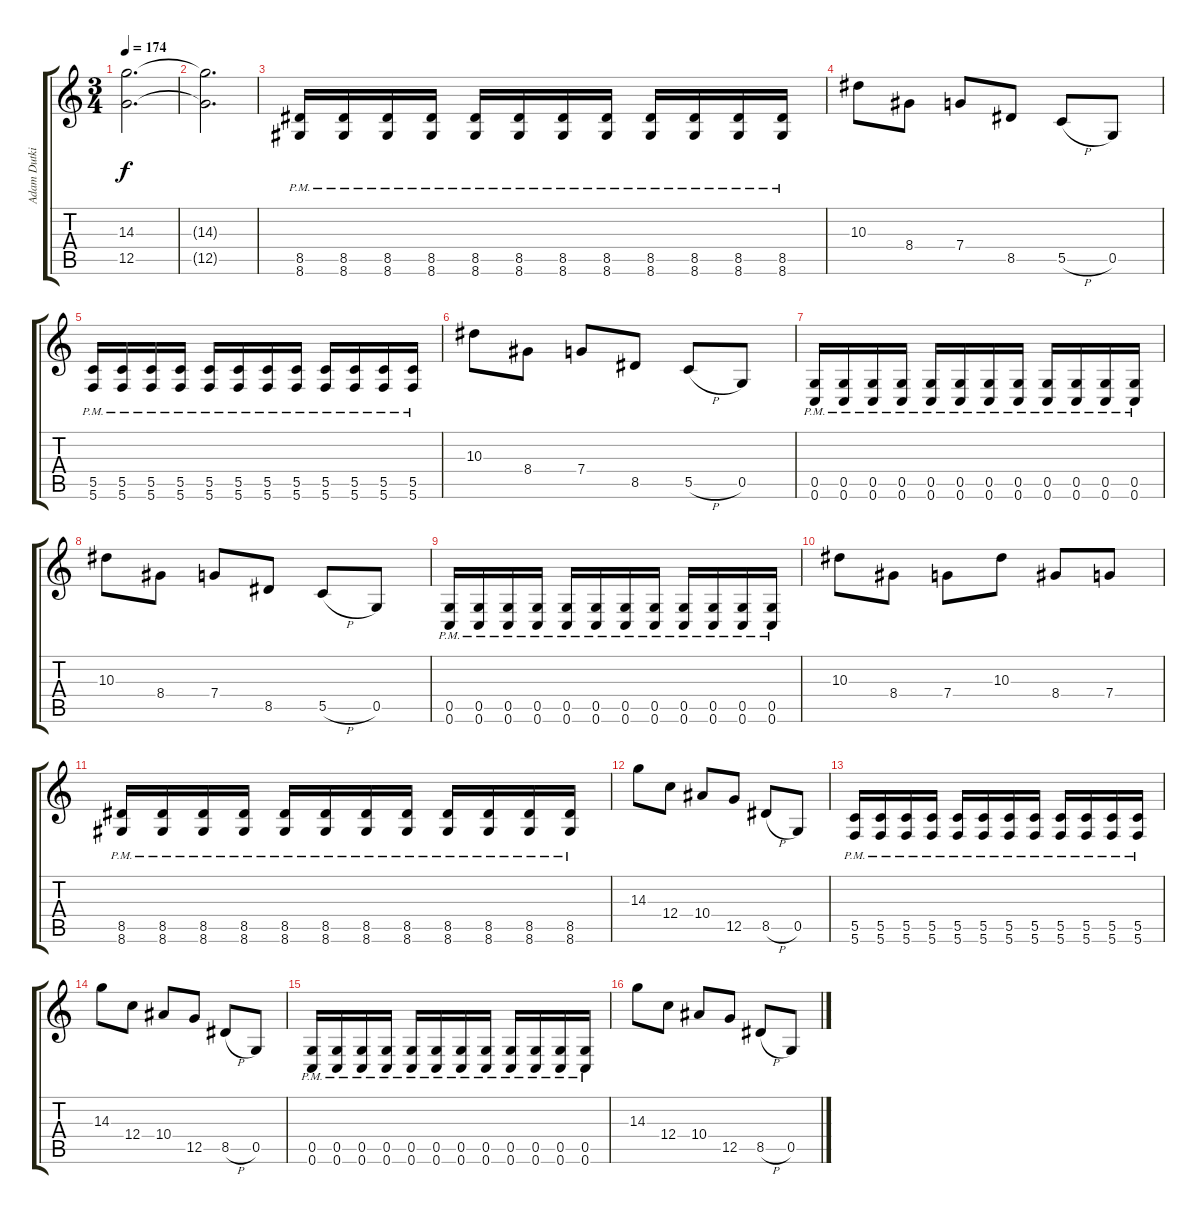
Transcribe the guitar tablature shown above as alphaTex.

\track ("Adam Dutkiewicz" "Adam Dutki") {instrument distortionguitar}
\staff {score tabs}
\tuning (D4 A3 F3 C3 G2 C2) {hide}
\ts (3 4)
\tempo 174
\clef g2
\ks c
(14.3{t} 12.5{t}).2{d dy f} |
(14.3{t} 12.5{t}).2{d} |
(8.5{pm} 8.6{pm}).16{instrument distortionguitar} (8.5{pm} 8.6{pm}).16 (8.5{pm} 8.6{pm}).16 (8.5{pm} 8.6{pm}).16 (8.5{pm} 8.6{pm}).16 (8.5{pm} 8.6{pm}).16 (8.5{pm} 8.6{pm}).16 (8.5{pm} 8.6{pm}).16 (8.5{pm} 8.6{pm}).16 (8.5{pm} 8.6{pm}).16 (8.5{pm} 8.6{pm}).16 (8.5{pm} 8.6{pm}).16 |
10.3.8 8.4.8 7.4.8 8.5.8 5.5{h}.8 0.5.8 |
(5.5{pm} 5.6{pm}).16 (5.5{pm} 5.6{pm}).16 (5.5{pm} 5.6{pm}).16 (5.5{pm} 5.6{pm}).16 (5.5{pm} 5.6{pm}).16 (5.5{pm} 5.6{pm}).16 (5.5{pm} 5.6{pm}).16 (5.5{pm} 5.6{pm}).16 (5.5{pm} 5.6{pm}).16 (5.5{pm} 5.6{pm}).16 (5.5{pm} 5.6{pm}).16 (5.5{pm} 5.6{pm}).16 |
10.3.8 8.4.8 7.4.8 8.5.8 5.5{h}.8 0.5.8 |
(0.5{pm} 0.6{pm}).16 (0.5{pm} 0.6{pm}).16 (0.5{pm} 0.6{pm}).16 (0.5{pm} 0.6{pm}).16 (0.5{pm} 0.6{pm}).16 (0.5{pm} 0.6{pm}).16 (0.5{pm} 0.6{pm}).16 (0.5{pm} 0.6{pm}).16 (0.5{pm} 0.6{pm}).16 (0.5{pm} 0.6{pm}).16 (0.5{pm} 0.6{pm}).16 (0.5{pm} 0.6{pm}).16 |
10.3.8 8.4.8 7.4.8 8.5.8 5.5{h}.8 0.5.8 |
(0.5{pm} 0.6{pm}).16 (0.5{pm} 0.6{pm}).16 (0.5{pm} 0.6{pm}).16 (0.5{pm} 0.6{pm}).16 (0.5{pm} 0.6{pm}).16 (0.5{pm} 0.6{pm}).16 (0.5{pm} 0.6{pm}).16 (0.5{pm} 0.6{pm}).16 (0.5{pm} 0.6{pm}).16 (0.5{pm} 0.6{pm}).16 (0.5{pm} 0.6{pm}).16 (0.5{pm} 0.6{pm}).16 |
10.3.8 8.4.8 7.4.8 10.3.8 8.4.8 7.4.8 |
(8.5{pm} 8.6{pm}).16 (8.5{pm} 8.6{pm}).16 (8.5{pm} 8.6{pm}).16 (8.5{pm} 8.6{pm}).16 (8.5{pm} 8.6{pm}).16 (8.5{pm} 8.6{pm}).16 (8.5{pm} 8.6{pm}).16 (8.5{pm} 8.6{pm}).16 (8.5{pm} 8.6{pm}).16 (8.5{pm} 8.6{pm}).16 (8.5{pm} 8.6{pm}).16 (8.5{pm} 8.6{pm}).16 |
14.3.8 12.4.8 10.4.8 12.5.8 8.5{h}.8 0.5.8 |
(5.5{pm} 5.6{pm}).16 (5.5{pm} 5.6{pm}).16 (5.5{pm} 5.6{pm}).16 (5.5{pm} 5.6{pm}).16 (5.5{pm} 5.6{pm}).16 (5.5{pm} 5.6{pm}).16 (5.5{pm} 5.6{pm}).16 (5.5{pm} 5.6{pm}).16 (5.5{pm} 5.6{pm}).16 (5.5{pm} 5.6{pm}).16 (5.5{pm} 5.6{pm}).16 (5.5{pm} 5.6{pm}).16 |
14.3.8 12.4.8 10.4.8 12.5.8 8.5{h}.8 0.5.8 |
(0.5{pm} 0.6{pm}).16 (0.5{pm} 0.6{pm}).16 (0.5{pm} 0.6{pm}).16 (0.5{pm} 0.6{pm}).16 (0.5{pm} 0.6{pm}).16 (0.5{pm} 0.6{pm}).16 (0.5{pm} 0.6{pm}).16 (0.5{pm} 0.6{pm}).16 (0.5{pm} 0.6{pm}).16 (0.5{pm} 0.6{pm}).16 (0.5{pm} 0.6{pm}).16 (0.5{pm} 0.6{pm}).16 |
14.3.8 12.4.8 10.4.8 12.5.8 8.5{h}.8 0.5.8
